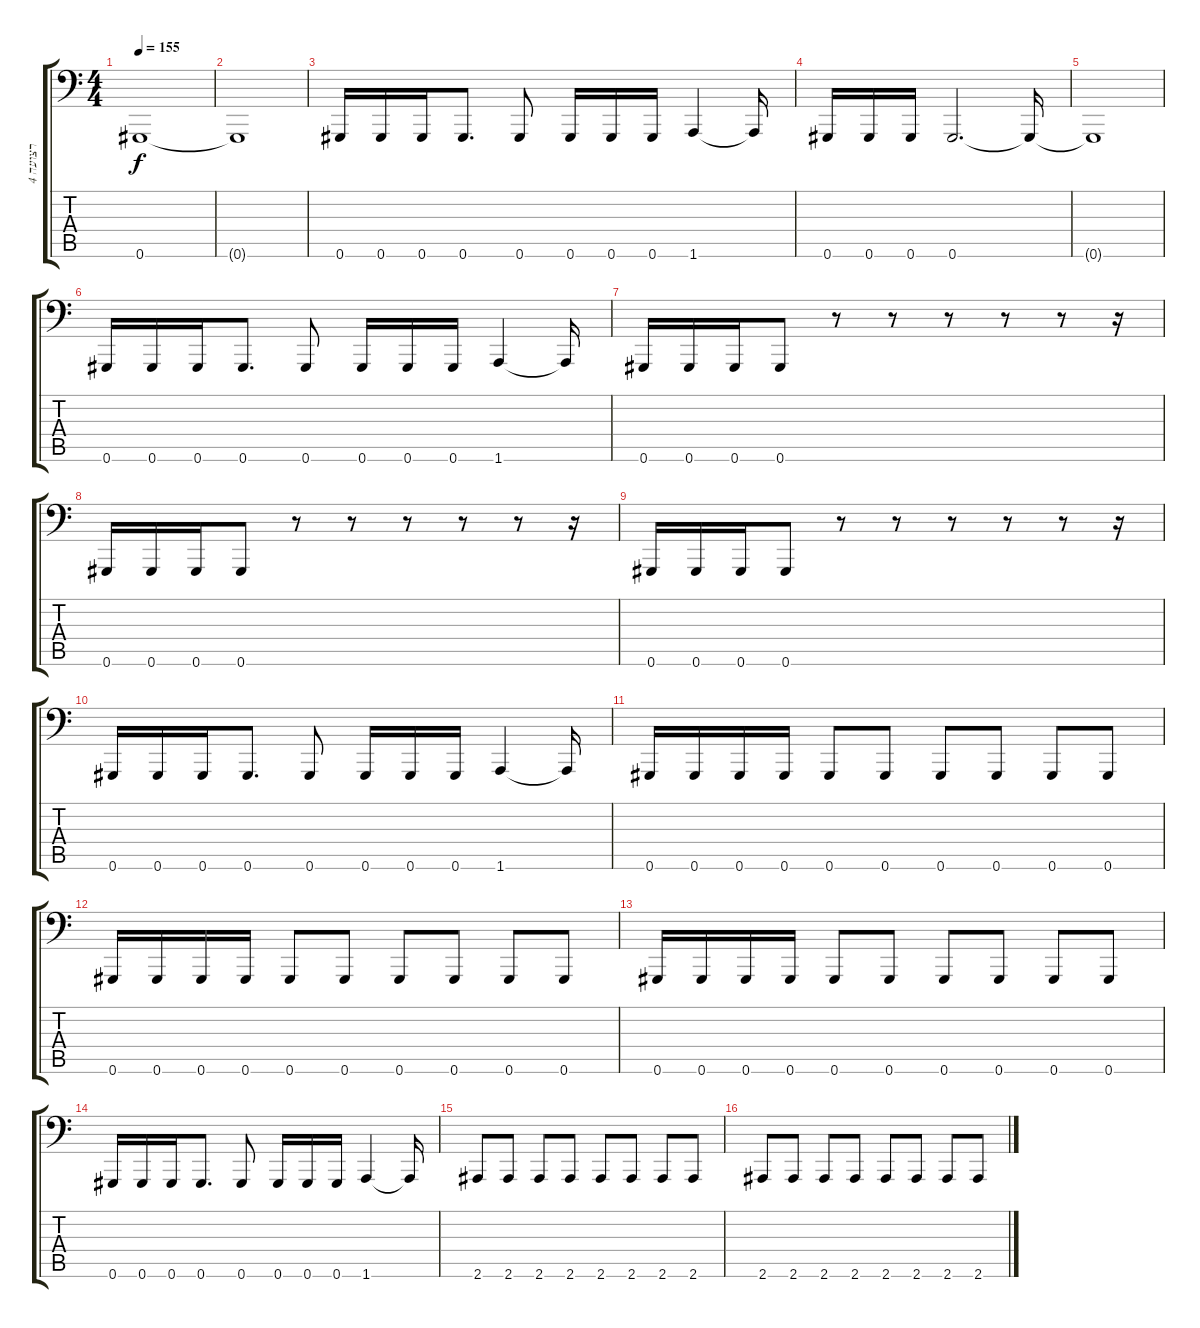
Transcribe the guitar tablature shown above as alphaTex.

\track ("רצועה 4" "רצועה 4") {instrument electricbasspick}
\staff {score tabs}
\tuning (Bb2 F2 Db2 Ab1 Eb1 Ab0) {hide}
\ts (4 4)
\tempo 155
\clef f4
\ks c
0.6.1{dy f} |
0.6{t}.1 |
0.6.16 0.6.16 0.6.16 0.6.8{d} 0.6.8 0.6.16 0.6.16 0.6.16 1.6.4 1.6{t}.16 |
0.6.16 0.6.16 0.6.16 0.6.2{d} 0.6{t}.16 |
0.6{t}.1 |
0.6.16 0.6.16 0.6.16 0.6.8{d} 0.6.8 0.6.16 0.6.16 0.6.16 1.6.4 1.6{t}.16 |
0.6.16 0.6.16 0.6.16 0.6.8 r.8 r.8 r.8 r.8 r.8 r.16 |
0.6.16 0.6.16 0.6.16 0.6.8 r.8 r.8 r.8 r.8 r.8 r.16 |
0.6.16 0.6.16 0.6.16 0.6.8 r.8 r.8 r.8 r.8 r.8 r.16 |
0.6.16 0.6.16 0.6.16 0.6.8{d} 0.6.8 0.6.16 0.6.16 0.6.16 1.6.4 1.6{t}.16 |
0.6.16 0.6.16 0.6.16 0.6.16 0.6.8 0.6.8 0.6.8 0.6.8 0.6.8 0.6.8 |
0.6.16 0.6.16 0.6.16 0.6.16 0.6.8 0.6.8 0.6.8 0.6.8 0.6.8 0.6.8 |
0.6.16 0.6.16 0.6.16 0.6.16 0.6.8 0.6.8 0.6.8 0.6.8 0.6.8 0.6.8 |
0.6.16 0.6.16 0.6.16 0.6.8{d} 0.6.8 0.6.16 0.6.16 0.6.16 1.6.4 1.6{t}.16 |
2.6.8 2.6.8 2.6.8 2.6.8 2.6.8 2.6.8 2.6.8 2.6.8 |
2.6.8 2.6.8 2.6.8 2.6.8 2.6.8 2.6.8 2.6.8 2.6.8
